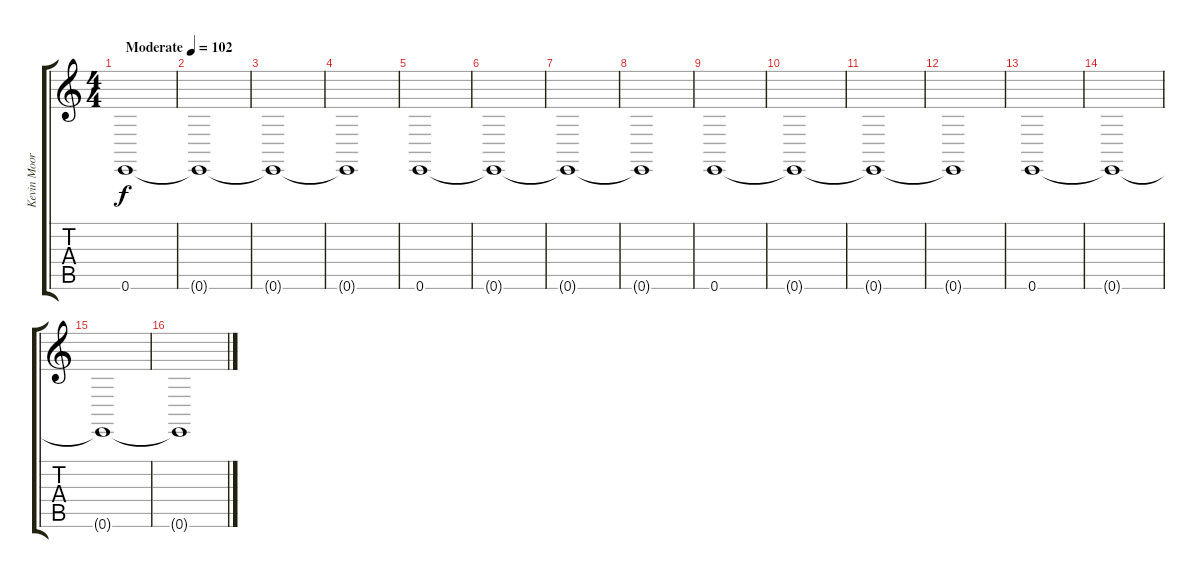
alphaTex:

\track ("Kevin Moore Keyboard Back Channel" "Kevin Moor") {instrument pad1newage}
\staff {score tabs}
\tuning (E4 B3 G3 D3 A2 E2) {hide}
\ts (4 4)
\tempo (102 "Moderate")
\clef g2
\ks c
0.6.1{dy f instrument stringensemble1} |
0.6{t}.1 |
0.6{t}.1 |
0.6{t}.1 |
0.6.1 |
0.6{t}.1 |
0.6{t}.1 |
0.6{t}.1 |
0.6.1 |
0.6{t}.1 |
0.6{t}.1 |
0.6{t}.1 |
0.6.1 |
0.6{t}.1 |
0.6{t}.1 |
0.6{t}.1
